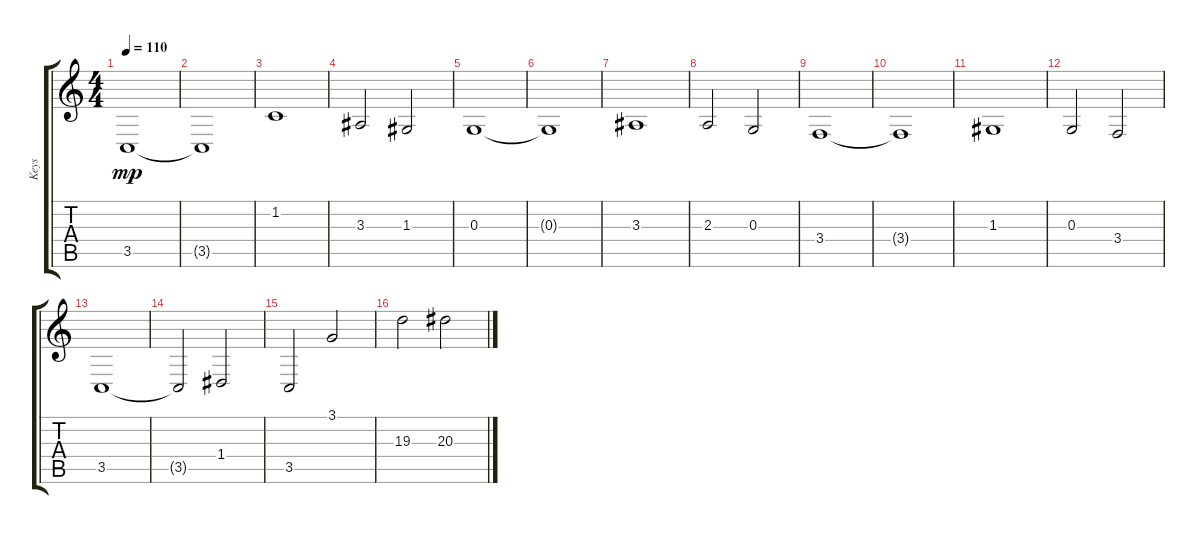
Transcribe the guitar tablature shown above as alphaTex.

\track ("Keys" "Keys") {instrument stringensemble2}
\staff {score tabs}
\tuning (E4 B3 G3 D3 A2 E2) {hide}
\ts (4 4)
\tempo 110
\clef g2
\ks c
3.5{t}.1{dy mp} |
3.5{t}.1 |
1.2.1 |
3.3.2 1.3.2 |
0.3.1 |
0.3{t}.1 |
3.3.1 |
2.3.2 0.3.2 |
3.4.1 |
3.4{t}.1 |
1.3.1 |
0.3.2 3.4.2 |
3.5.1 |
3.5{t}.2 1.4.2 |
3.5.2 3.1.2 |
19.3.2 20.3.2
